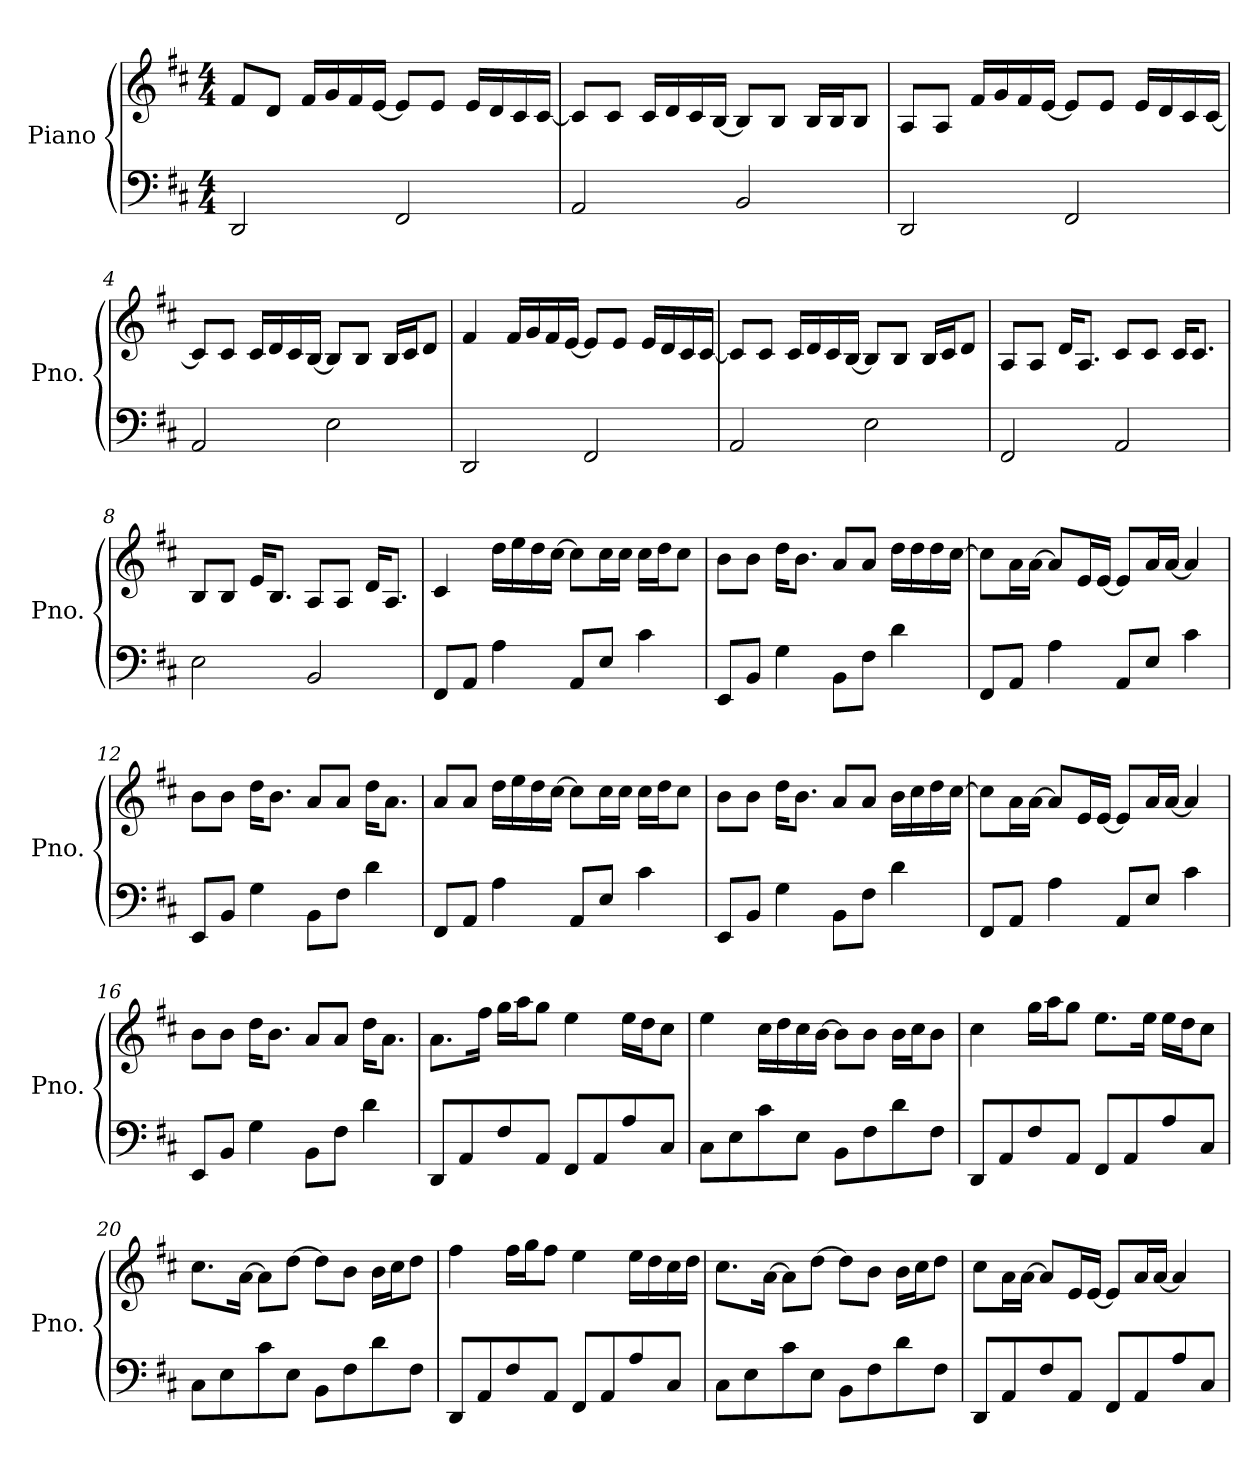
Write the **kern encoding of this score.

**kern	**kern
*part1	*part1
*staff2	*staff1
*I"Piano	*
*I'Pno.	*
*clefF4	*clefG2
*k[f#c#]	*k[f#c#]
*M4/4	*M4/4
*MM62	*MM62
=1	=1
2DD/	8f#/L
.	8d/J
.	16f#/LL
.	16g/
.	16f#/
.	[16e/JJ
2FF#/	8e/L]
.	8e/J
.	16e/LL
.	16d/
.	16c#/
.	[16c#/JJ
=2	=2
2AA/	8c#/L]
.	8c#/J
.	16c#/LL
.	16d/
.	16c#/
.	[16B/JJ
2BB/	8B/L]
.	8B/J
.	16B/LL
.	16B/J
.	8B/J
=3	=3
2DD/	8A/L
.	8A/J
.	16f#/LL
.	16g/
.	16f#/
.	[16e/JJ
2FF#/	8e/L]
.	8e/J
.	16e/LL
.	16d/
.	16c#/
.	[16c#/JJ
!!LO:LB:g=z
=4	=4
2AA/	8c#/L]
.	8c#/J
.	16c#/LL
.	16d/
.	16c#/
.	[16B/JJ
2E\	8B/L]
.	8B/J
.	16B/LL
.	16c#/J
.	8d/J
=5	=5
2DD/	4f#/
.	16f#/LL
.	16g/
.	16f#/
.	[16e/JJ
2FF#/	8e/L]
.	8e/J
.	16e/LL
.	16d/
.	16c#/
.	[16c#/JJ
=6	=6
2AA/	8c#/L]
.	8c#/J
.	16c#/LL
.	16d/
.	16c#/
.	[16B/JJ
2E\	8B/L]
.	8B/J
.	16B/LL
.	16c#/J
.	8d/J
!!LO:LB:g=z
=7	=7
2FF#/	8A/L
.	8A/J
.	16d/KL
.	8.A/J
2AA/	8c#/L
.	8c#/J
.	16c#/KL
.	8.c#/J
=8	=8
2E\	8B/L
.	8B/J
.	16e/KL
.	8.B/J
2BB/	8A/L
.	8A/J
.	16d/KL
.	8.A/J
=9	=9
8FF#/L	4c#/
8AA/J	.
4A\	16dd\LL
.	16ee\
.	16dd\
.	[16cc#\JJ
8AA/L	8cc#\L]
8E/J	16cc#\L
.	16cc#\JJ
4c#\	16cc#\LL
.	16dd\J
.	8cc#\J
=10	=10
8EE/L	8b\L
8BB/J	8b\J
4G\	16dd\KL
.	8.b\J
8BB\L	8a/L
8F#\J	8a/J
4d\	16dd\LL
.	16dd\
.	16dd\
.	[16cc#\JJ
!!LO:LB:g=z
=11	=11
8FF#/L	8cc#\L]
8AA/J	16a\L
.	[16a\JJ
4A\	8a/L]
.	16e/L
.	[16e/JJ
8AA/L	8e/L]
8E/J	16a/L
.	[16a/JJ
4c#\	4a/]
=12	=12
8EE/L	8b\L
8BB/J	8b\J
4G\	16dd\KL
.	8.b\J
8BB\L	8a/L
8F#\J	8a/J
4d\	16dd\KL
.	8.a\J
=13	=13
8FF#/L	8a/L
8AA/J	8a/J
4A\	16dd\LL
.	16ee\
.	16dd\
.	[16cc#\JJ
8AA/L	8cc#\L]
8E/J	16cc#\L
.	16cc#\JJ
4c#\	16cc#\LL
.	16dd\J
.	8cc#\J
=14	=14
8EE/L	8b\L
8BB/J	8b\J
4G\	16dd\KL
.	8.b\J
8BB\L	8a/L
8F#\J	8a/J
4d\	16b\LL
.	16cc#\
.	16dd\
.	[16cc#\JJ
!!LO:LB:g=z
=15	=15
8FF#/L	8cc#\L]
8AA/J	16a\L
.	[16a\JJ
4A\	8a/L]
.	16e/L
.	[16e/JJ
8AA/L	8e/L]
8E/J	16a/L
.	[16a/JJ
4c#\	4a/]
=16	=16
8EE/L	8b\L
8BB/J	8b\J
4G\	16dd\KL
.	8.b\J
8BB\L	8a/L
8F#\J	8a/J
4d\	16dd\KL
.	8.a\J
=17	=17
8DD/L	8.a\L
8AA/	.
.	16ff#\Jk
8F#/	16gg\LL
.	16aa\J
8AA/J	8gg\J
8FF#/L	4ee\
8AA/	.
8A/	16ee\LL
.	16dd\J
8C#/J	8cc#\J
=18	=18
8C#\L	4ee\
8E\	.
8c#\	16cc#\LL
.	16dd\
8E\J	16cc#\
.	[16b\JJ
8BB\L	8b\L]
8F#\	8b\J
8d\	16b\LL
.	16cc#\J
8F#\J	8b\J
!!LO:PB:g=z
=19	=19
8DD/L	4cc#\
8AA/	.
8F#/	16gg\LL
.	16aa\J
8AA/J	8gg\J
8FF#/L	8.ee\L
8AA/	.
.	16ee\Jk
8A/	16ee\LL
.	16dd\J
8C#/J	8cc#\J
=20	=20
8C#\L	8.cc#\L
8E\	.
.	[16a\Jk
8c#\	8a\L]
8E\J	[8dd\J
8BB\L	8dd\L]
8F#\	8b\J
8d\	16b\LL
.	16cc#\J
8F#\J	8dd\J
=21	=21
8DD/L	4ff#\
8AA/	.
8F#/	16ff#\LL
.	16gg\J
8AA/J	8ff#\J
8FF#/L	4ee\
8AA/	.
8A/	16ee\LL
.	16dd\
8C#/J	16cc#\
.	16dd\JJ
=22	=22
8C#\L	8.cc#\L
8E\	.
.	[16a\Jk
8c#\	8a\L]
8E\J	[8dd\J
8BB\L	8dd\L]
8F#\	8b\J
8d\	16b\LL
.	16cc#\J
8F#\J	8dd\J
!!LO:LB:g=z
=23	=23
8DD/L	8cc#\L
8AA/	16a\L
.	[16a\JJ
8F#/	8a/L]
8AA/J	16e/L
.	[16e/JJ
8FF#/L	8e/L]
8AA/	16a/L
.	[16a/JJ
8A/	4a/]
8C#/J	.
=	=
*-	*-
